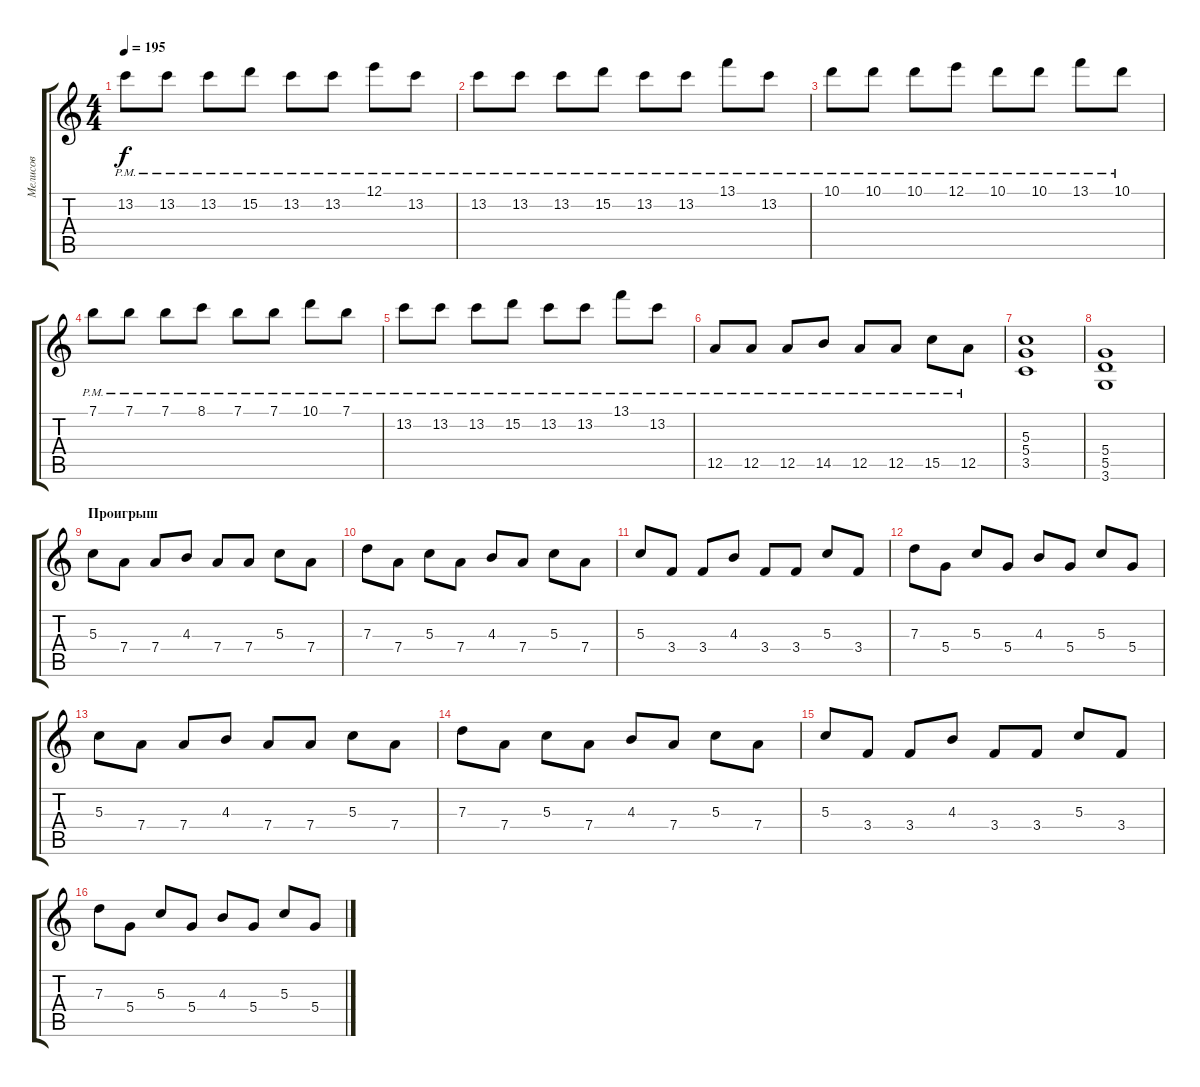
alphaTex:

\track ("Мелисов" "Мелисов") {instrument distortionguitar}
\staff {score tabs}
\tuning (E4 B3 G3 D3 A2 E2) {hide}
\ts (4 4)
\tempo 195
\clef g2
\ks c
13.2{pm}.8{dy f} 13.2{pm}.8 13.2{pm}.8 15.2{pm}.8 13.2{pm}.8 13.2{pm}.8 12.1{pm}.8 13.2{pm}.8 |
13.2{pm}.8 13.2{pm}.8 13.2{pm}.8 15.2{pm}.8 13.2{pm}.8 13.2{pm}.8 13.1{pm}.8 13.2{pm}.8 |
10.1{pm}.8 10.1{pm}.8 10.1{pm}.8 12.1{pm}.8 10.1{pm}.8 10.1{pm}.8 13.1{pm}.8 10.1{pm}.8 |
7.1{pm}.8 7.1{pm}.8 7.1{pm}.8 8.1{pm}.8 7.1{pm}.8 7.1{pm}.8 10.1{pm}.8 7.1{pm}.8 |
13.2{pm}.8 13.2{pm}.8 13.2{pm}.8 15.2{pm}.8 13.2{pm}.8 13.2{pm}.8 13.1{pm}.8 13.2{pm}.8 |
12.5{pm}.8 12.5{pm}.8 12.5{pm}.8 14.5{pm}.8 12.5{pm}.8 12.5{pm}.8 15.5{pm}.8 12.5{pm}.8 |
(5.3 5.4 3.5).1 |
(5.4 5.5 3.6).1 |
\section ("" "Проигрыш")
5.3.8 7.4.8 7.4.8 4.3.8 7.4.8 7.4.8 5.3.8 7.4.8 |
7.3.8 7.4.8 5.3.8 7.4.8 4.3.8 7.4.8 5.3.8 7.4.8 |
5.3.8 3.4.8 3.4.8 4.3.8 3.4.8 3.4.8 5.3.8 3.4.8 |
7.3.8 5.4.8 5.3.8 5.4.8 4.3.8 5.4.8 5.3.8 5.4.8 |
5.3.8 7.4.8 7.4.8 4.3.8 7.4.8 7.4.8 5.3.8 7.4.8 |
7.3.8 7.4.8 5.3.8 7.4.8 4.3.8 7.4.8 5.3.8 7.4.8 |
5.3.8 3.4.8 3.4.8 4.3.8 3.4.8 3.4.8 5.3.8 3.4.8 |
7.3.8 5.4.8 5.3.8 5.4.8 4.3.8 5.4.8 5.3.8 5.4.8
